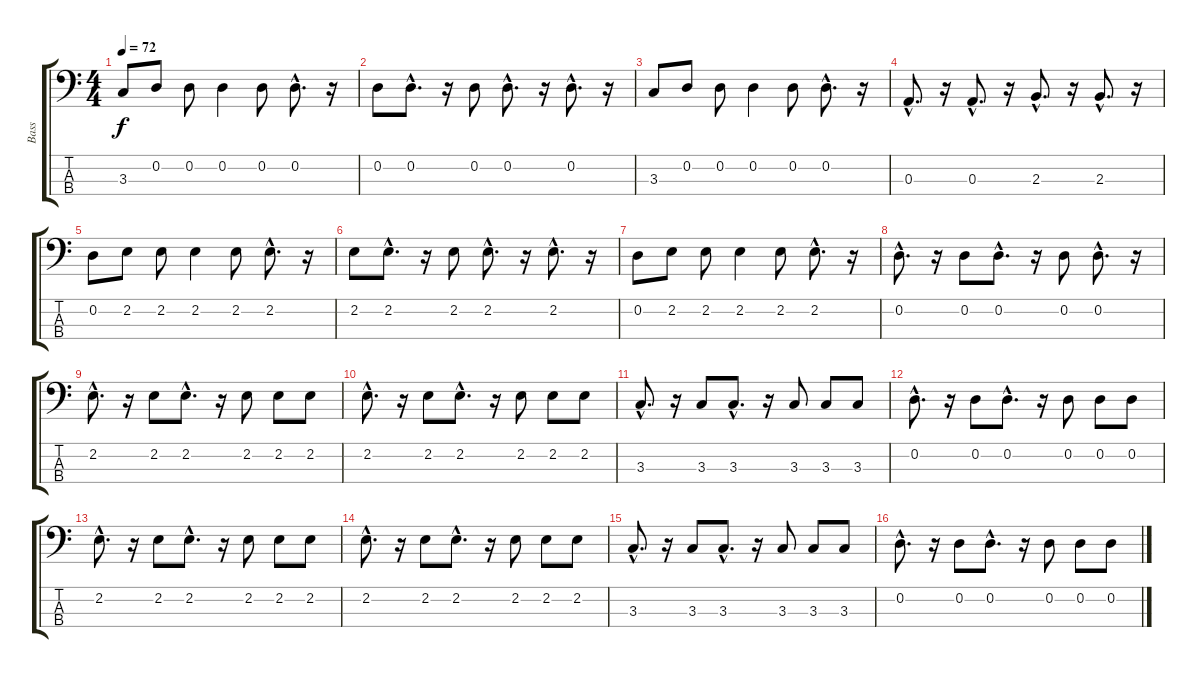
\track ("Bass" "Bass") {instrument electricbassfinger}
\staff {score tabs}
\tuning (G2 D2 A1 E1) {hide}
\ts (4 4)
\tempo 72
\clef f4
\ks c
3.3.8{dy f} 0.2.8 0.2.8 0.2.4 0.2.8 0.2{hac}.8{d} r.16 |
0.2.8 0.2{hac}.8{d} r.16 0.2.8 0.2{hac}.8{d} r.16 0.2{hac}.8{d} r.16 |
3.3.8 0.2.8 0.2.8 0.2.4 0.2.8 0.2{hac}.8{d} r.16 |
0.3{hac}.8{d} r.16 0.3{hac}.8{d} r.16 2.3{hac}.8{d} r.16 2.3{hac}.8{d} r.16 |
0.2.8 2.2.8 2.2.8 2.2.4 2.2.8 2.2{hac}.8{d} r.16 |
2.2.8 2.2{hac}.8{d} r.16 2.2.8 2.2{hac}.8{d} r.16 2.2{hac}.8{d} r.16 |
0.2.8 2.2.8 2.2.8 2.2.4 2.2.8 2.2{hac}.8{d} r.16 |
0.2{hac}.8{d} r.16 0.2.8 0.2{hac}.8{d} r.16 0.2.8 0.2{hac}.8{d} r.16 |
2.2{hac}.8{d} r.16 2.2.8 2.2{hac}.8{d} r.16 2.2.8 2.2.8 2.2.8 |
2.2{hac}.8{d} r.16 2.2.8 2.2{hac}.8{d} r.16 2.2.8 2.2.8 2.2.8 |
3.3{hac}.8{d} r.16 3.3.8 3.3{hac}.8{d} r.16 3.3.8 3.3.8 3.3.8 |
0.2{hac}.8{d} r.16 0.2.8 0.2{hac}.8{d} r.16 0.2.8 0.2.8 0.2.8 |
2.2{hac}.8{d} r.16 2.2.8 2.2{hac}.8{d} r.16 2.2.8 2.2.8 2.2.8 |
2.2{hac}.8{d} r.16 2.2.8 2.2{hac}.8{d} r.16 2.2.8 2.2.8 2.2.8 |
3.3{hac}.8{d} r.16 3.3.8 3.3{hac}.8{d} r.16 3.3.8 3.3.8 3.3.8 |
0.2{hac}.8{d} r.16 0.2.8 0.2{hac}.8{d} r.16 0.2.8 0.2.8 0.2.8
